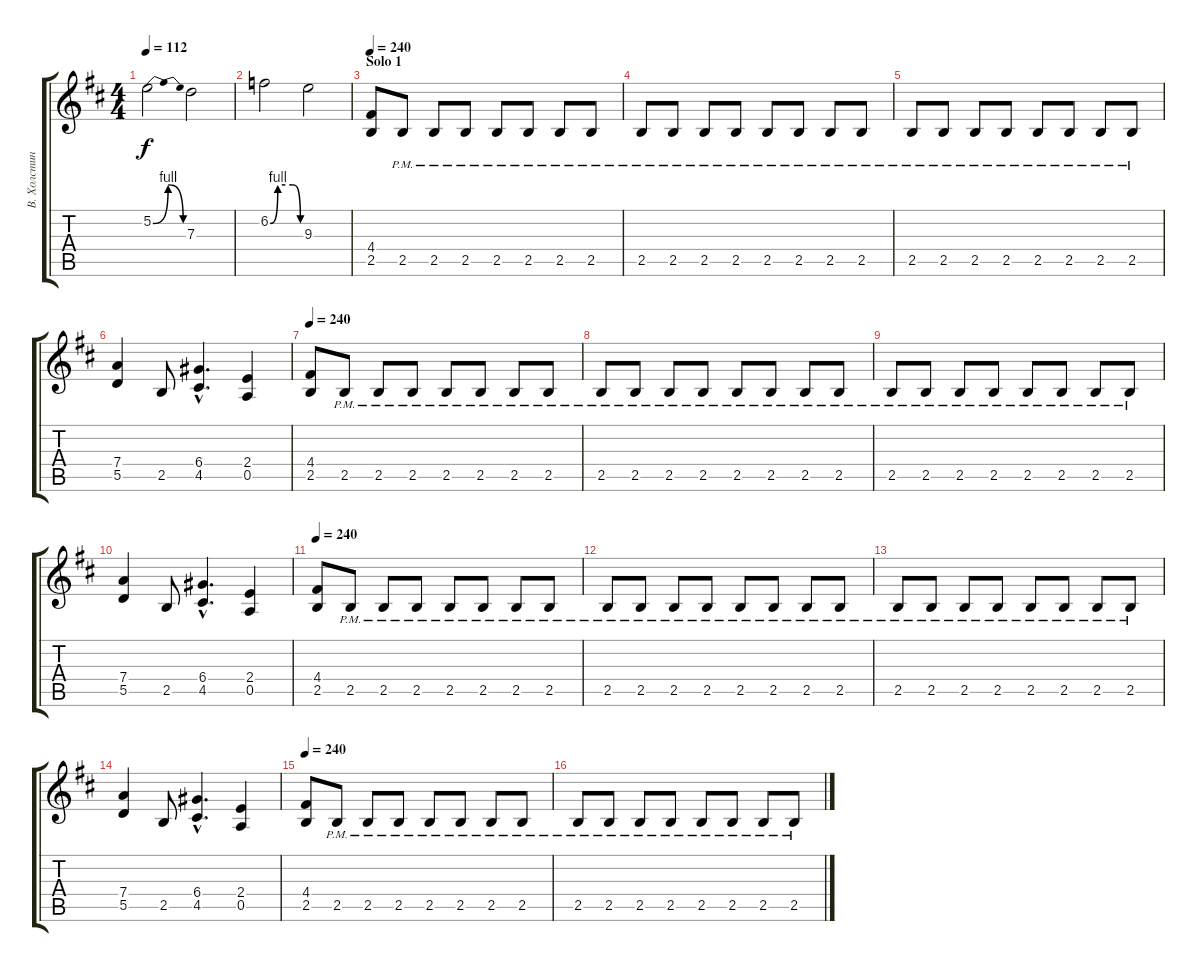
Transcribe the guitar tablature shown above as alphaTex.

\track ("В. Холстинин" "В. Холстин") {instrument overdrivenguitar}
\staff {score tabs}
\tuning (E4 B3 G3 D3 A2 E2) {hide}
\ts (4 4)
\tempo 112
\clef g2
\ks d
5.2{be (bendrelease 0 0 15 4 30 4 60 0)}.2{dy f} 7.3.2 |
6.2{be (custom 0 0 15 4 30 4 45 4 60 0)}.2 9.3.2 |
\section ("" "Solo 1")
\tempo 240
(4.4 2.5).8{volume 9} 2.5{pm}.8 2.5{pm}.8 2.5{pm}.8 2.5{pm}.8 2.5{pm}.8 2.5{pm}.8 2.5{pm}.8 |
2.5{pm}.8 2.5{pm}.8 2.5{pm}.8 2.5{pm}.8 2.5{pm}.8 2.5{pm}.8 2.5{pm}.8 2.5{pm}.8 |
2.5{pm}.8 2.5{pm}.8 2.5{pm}.8 2.5{pm}.8 2.5{pm}.8 2.5{pm}.8 2.5{pm}.8 2.5{pm}.8 |
(7.4 5.5).4 2.5.8 (6.4{hac} 4.5{hac}).4{d} (2.4 0.5).4 |
\tempo 240
(4.4 2.5).8 2.5{pm}.8 2.5{pm}.8 2.5{pm}.8 2.5{pm}.8 2.5{pm}.8 2.5{pm}.8 2.5{pm}.8 |
2.5{pm}.8 2.5{pm}.8 2.5{pm}.8 2.5{pm}.8 2.5{pm}.8 2.5{pm}.8 2.5{pm}.8 2.5{pm}.8 |
2.5{pm}.8 2.5{pm}.8 2.5{pm}.8 2.5{pm}.8 2.5{pm}.8 2.5{pm}.8 2.5{pm}.8 2.5{pm}.8 |
(7.4 5.5).4 2.5.8 (6.4{hac} 4.5{hac}).4{d} (2.4 0.5).4 |
\tempo 240
(4.4 2.5).8 2.5{pm}.8 2.5{pm}.8 2.5{pm}.8 2.5{pm}.8 2.5{pm}.8 2.5{pm}.8 2.5{pm}.8 |
2.5{pm}.8 2.5{pm}.8 2.5{pm}.8 2.5{pm}.8 2.5{pm}.8 2.5{pm}.8 2.5{pm}.8 2.5{pm}.8 |
2.5{pm}.8 2.5{pm}.8 2.5{pm}.8 2.5{pm}.8 2.5{pm}.8 2.5{pm}.8 2.5{pm}.8 2.5{pm}.8 |
(7.4 5.5).4 2.5.8 (6.4{hac} 4.5{hac}).4{d} (2.4 0.5).4 |
\tempo 240
(4.4 2.5).8 2.5{pm}.8 2.5{pm}.8 2.5{pm}.8 2.5{pm}.8 2.5{pm}.8 2.5{pm}.8 2.5{pm}.8 |
2.5{pm}.8 2.5{pm}.8 2.5{pm}.8 2.5{pm}.8 2.5{pm}.8 2.5{pm}.8 2.5{pm}.8 2.5{pm}.8
